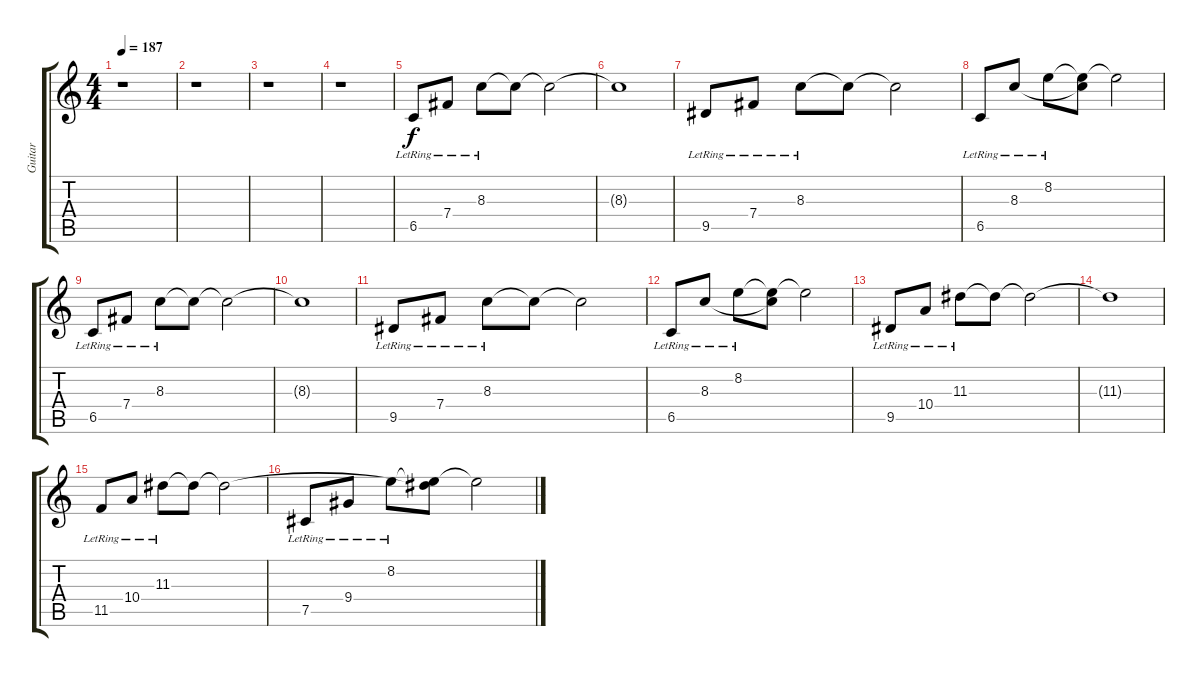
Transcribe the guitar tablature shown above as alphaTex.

\track ("Guitar" "Guitar") {instrument distortionguitar}
\staff {score tabs}
\tuning (Db4 Ab3 E3 B2 Gb2 Db2) {hide}
\ts (4 4)
\tempo 187
\clef g2
\ks c
r.1{dy f} |
r.1 |
r.1 |
r.1 |
6.5{lr}.8{volume 12 instrument electricguitarjazz} 7.4{lr}.8 8.3{lr}.8 8.3{t}.8 8.3{t}.2 |
8.3{t}.1 |
9.5{lr}.8 7.4{lr}.8 8.3{lr}.8 8.3{t}.8 8.3{t}.2 |
6.5{lr}.8 8.3{lr}.8 8.2{lr}.8 (8.2{t} 8.3{t}).8 8.2{t}.2 |
6.5{lr}.8 7.4{lr}.8 8.3{lr}.8 8.3{t}.8 8.3{t}.2 |
8.3{t}.1 |
9.5{lr}.8 7.4{lr}.8 8.3{lr}.8 8.3{t}.8 8.3{t}.2 |
6.5{lr}.8 8.3{lr}.8 8.2{lr}.8 (8.2{t} 8.3{t}).8 8.2{t}.2 |
9.5{lr}.8 10.4{lr}.8 11.3{lr}.8 11.3{t}.8 11.3{t}.2 |
11.3{t}.1 |
11.5{lr}.8 10.4{lr}.8 11.3{lr}.8 11.3{t}.8 11.3{t}.2 |
7.5{lr}.8 9.4{lr}.8 8.2{lr}.8 (8.2{t} 11.3{t}).8 8.2{t}.2
